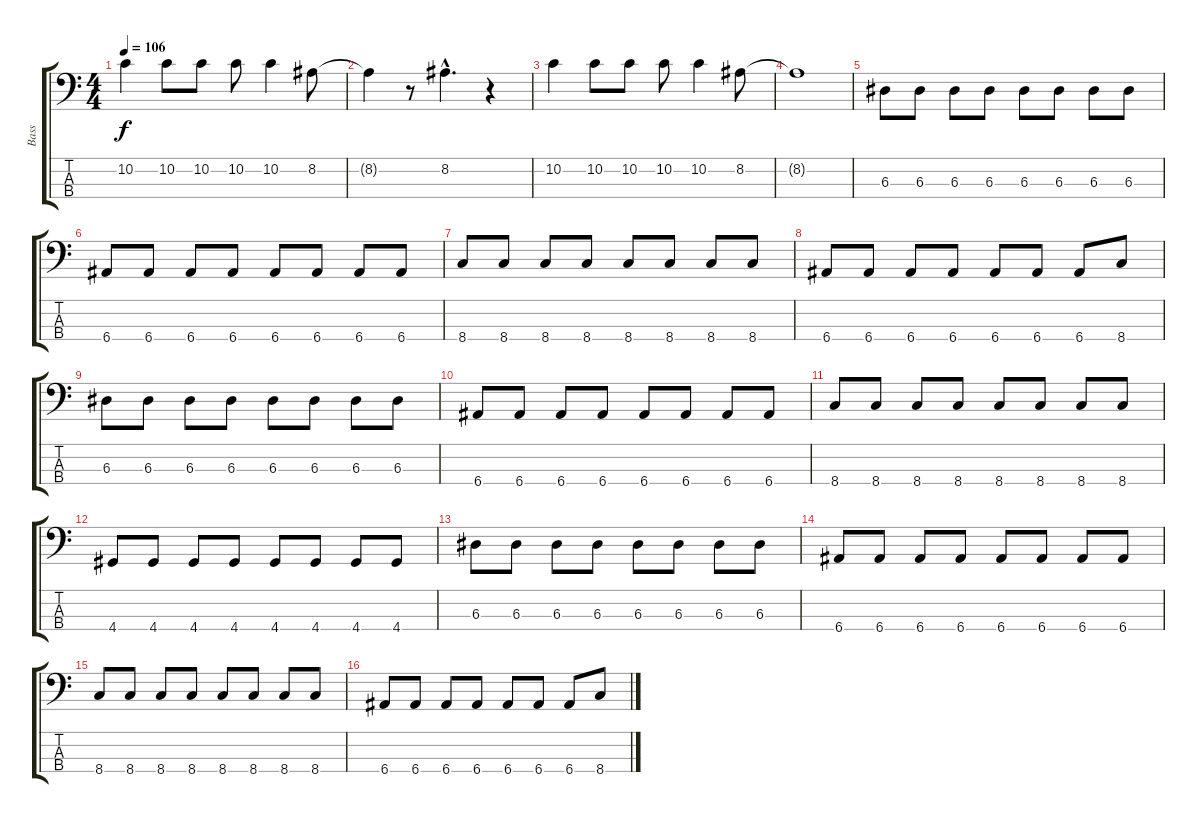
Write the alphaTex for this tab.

\track ("Bass" "Bass") {instrument electricbasspick}
\staff {score tabs}
\tuning (G2 D2 A1 E1) {hide}
\ts (4 4)
\tempo 106
\clef f4
\ks c
10.2.4{dy f} 10.2.8 10.2.8 10.2.8 10.2.4 8.2.8 |
8.2{t}.4 r.8 8.2{hac}.4{d} r.4 |
10.2.4 10.2.8 10.2.8 10.2.8 10.2.4 8.2.8 |
8.2{t}.1 |
6.3.8 6.3.8 6.3.8 6.3.8 6.3.8 6.3.8 6.3.8 6.3.8 |
6.4.8 6.4.8 6.4.8 6.4.8 6.4.8 6.4.8 6.4.8 6.4.8 |
8.4.8 8.4.8 8.4.8 8.4.8 8.4.8 8.4.8 8.4.8 8.4.8 |
6.4.8 6.4.8 6.4.8 6.4.8 6.4.8 6.4.8 6.4.8 8.4.8 |
6.3.8 6.3.8 6.3.8 6.3.8 6.3.8 6.3.8 6.3.8 6.3.8 |
6.4.8 6.4.8 6.4.8 6.4.8 6.4.8 6.4.8 6.4.8 6.4.8 |
8.4.8 8.4.8 8.4.8 8.4.8 8.4.8 8.4.8 8.4.8 8.4.8 |
4.4.8 4.4.8 4.4.8 4.4.8 4.4.8 4.4.8 4.4.8 4.4.8 |
6.3.8 6.3.8 6.3.8 6.3.8 6.3.8 6.3.8 6.3.8 6.3.8 |
6.4.8 6.4.8 6.4.8 6.4.8 6.4.8 6.4.8 6.4.8 6.4.8 |
8.4.8 8.4.8 8.4.8 8.4.8 8.4.8 8.4.8 8.4.8 8.4.8 |
6.4.8 6.4.8 6.4.8 6.4.8 6.4.8 6.4.8 6.4.8 8.4.8
